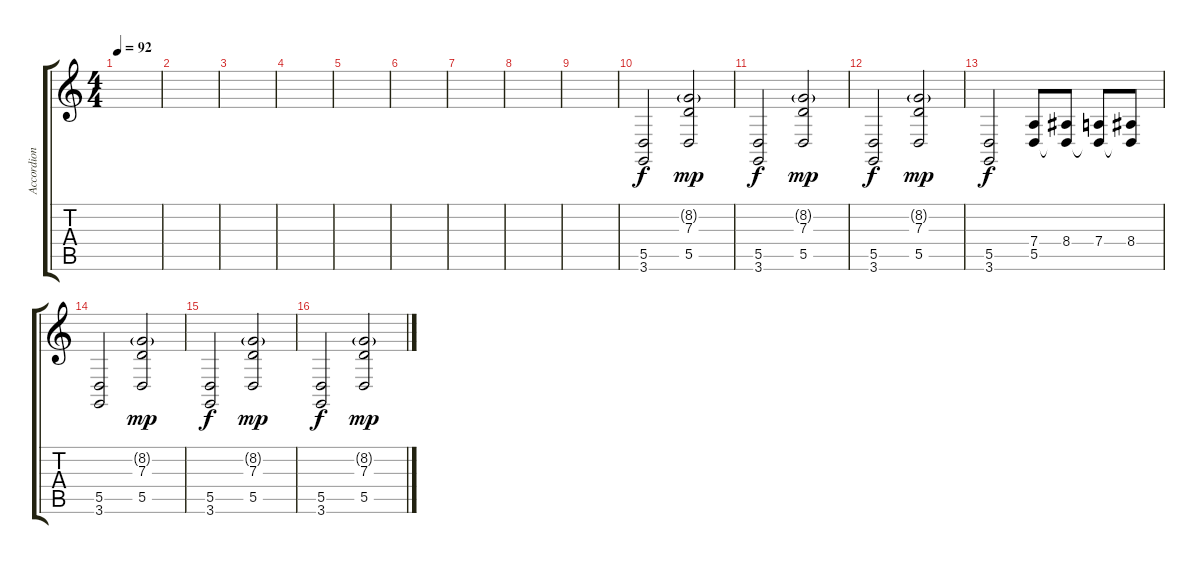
\track ("Accordion" "Accordion") {instrument accordion}
\staff {score tabs}
\tuning (E4 B3 G3 D3 A2 E2) {hide}
\ts (4 4)
\tempo 92
\clef g2
\ks c
|
|
|
|
|
|
|
|
|
(5.5 3.6).2 (8.2{g} 7.3 5.5).2{dy mp} |
(5.5 3.6).2{dy f} (8.2{g} 7.3 5.5).2{dy mp} |
(5.5 3.6).2{dy f} (8.2{g} 7.3 5.5).2{dy mp} |
(5.5 3.6).2{dy f} (7.4 5.5).8 (8.4 5.5{t}).8 (7.4 5.5{t}).8 (8.4 5.5{t}).8 |
(5.5 3.6).2 (8.2{g} 7.3 5.5).2{dy mp} |
(5.5 3.6).2{dy f} (8.2{g} 7.3 5.5).2{dy mp} |
(5.5 3.6).2{dy f} (8.2{g} 7.3 5.5).2{dy mp}
